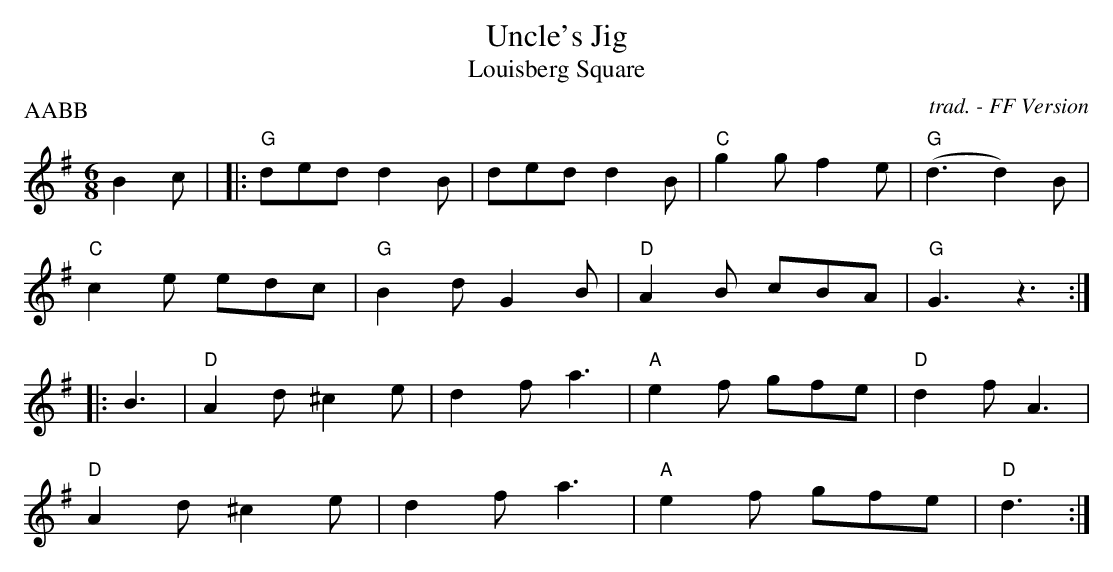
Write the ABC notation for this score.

X:1
T:Uncle's Jig
T: Louisberg Square
O: trad. - FF Version
P: AABB
M:6/8
L:1/8
K:G
B2c|\
|: "G"dedd2 B|dedd2 B|"C"g2g f2e|("G"d3d2) B|
"C"c2e edc|"G"B2dG2B|"D"A2B cBA|"G"G3 z3 :|
|: B3|"D"A2d^c2e|d2fa3|"A"e2f gfe|"D"d2fA3|
"D"A2d^c2e|d2fa3|"A"e2f gfe|"D"d3 :|
